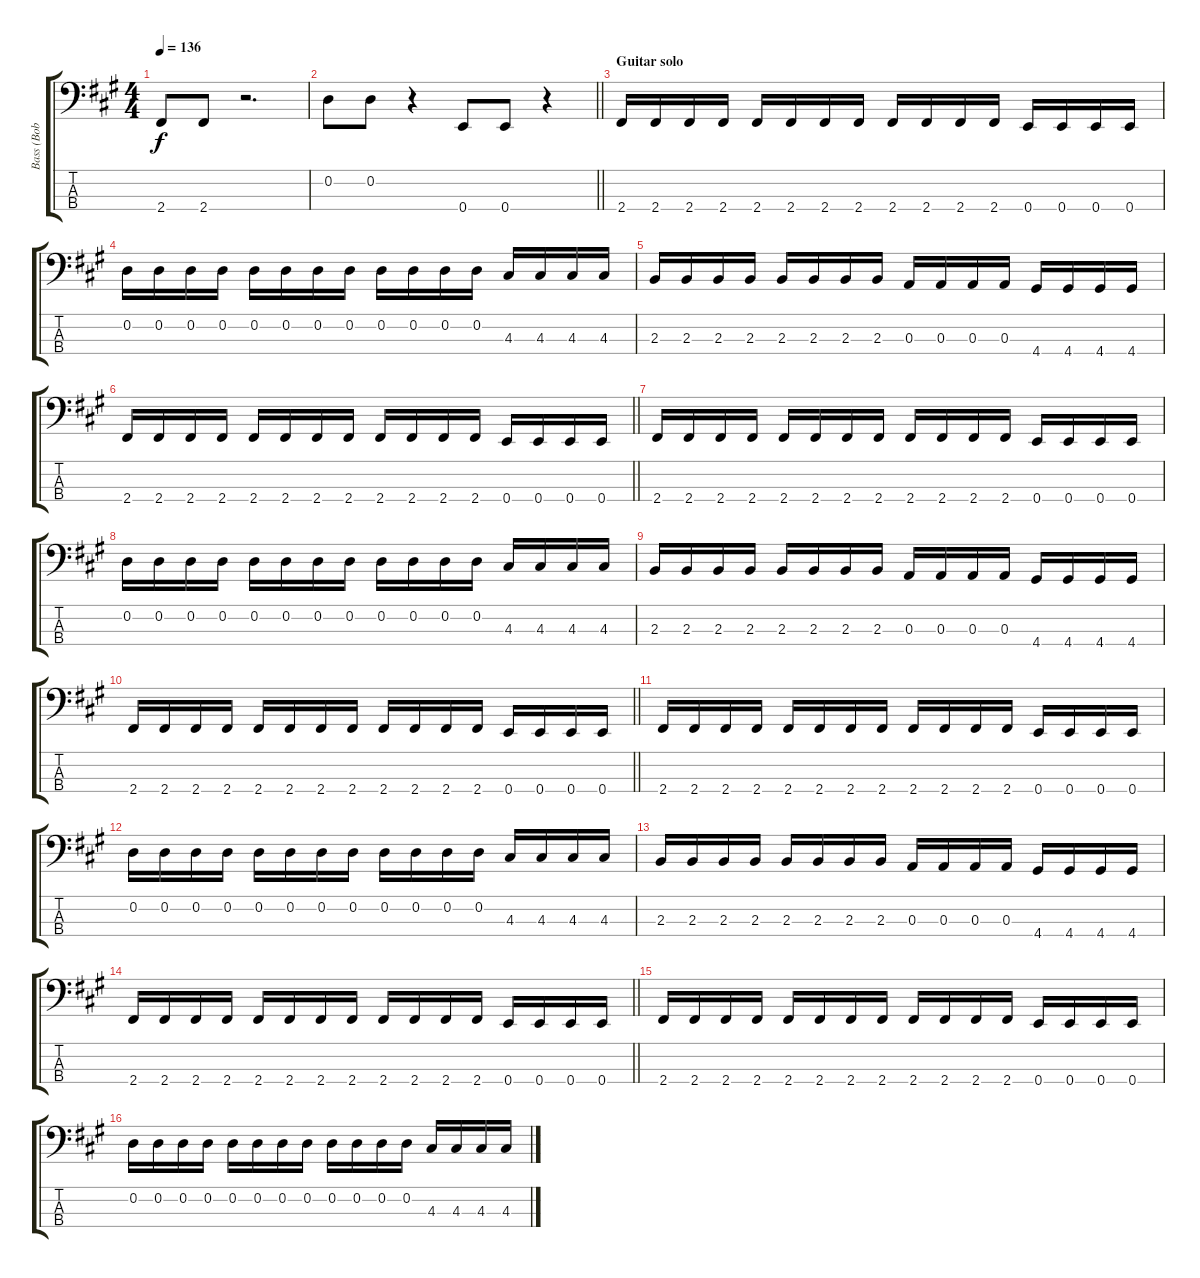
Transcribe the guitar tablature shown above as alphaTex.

\track ("Bass (Bob Daisley)" "Bass (Bob ") {instrument electricbassfinger}
\staff {score tabs}
\tuning (G2 D2 A1 E1) {hide}
\ts (4 4)
\tempo 136
\clef f4
\ks a
2.4.8{dy f} 2.4.8 r.2{d} |
\barLineRight lightlight
0.2.8 0.2.8 r.4 0.4.8 0.4.8 r.4 |
\section ("" "Guitar solo")
2.4.16 2.4.16 2.4.16 2.4.16 2.4.16 2.4.16 2.4.16 2.4.16 2.4.16 2.4.16 2.4.16 2.4.16 0.4.16 0.4.16 0.4.16 0.4.16 |
0.2.16 0.2.16 0.2.16 0.2.16 0.2.16 0.2.16 0.2.16 0.2.16 0.2.16 0.2.16 0.2.16 0.2.16 4.3.16 4.3.16 4.3.16 4.3.16 |
2.3.16 2.3.16 2.3.16 2.3.16 2.3.16 2.3.16 2.3.16 2.3.16 0.3.16 0.3.16 0.3.16 0.3.16 4.4.16 4.4.16 4.4.16 4.4.16 |
\barLineRight lightlight
2.4.16 2.4.16 2.4.16 2.4.16 2.4.16 2.4.16 2.4.16 2.4.16 2.4.16 2.4.16 2.4.16 2.4.16 0.4.16 0.4.16 0.4.16 0.4.16 |
2.4.16 2.4.16 2.4.16 2.4.16 2.4.16 2.4.16 2.4.16 2.4.16 2.4.16 2.4.16 2.4.16 2.4.16 0.4.16 0.4.16 0.4.16 0.4.16 |
0.2.16 0.2.16 0.2.16 0.2.16 0.2.16 0.2.16 0.2.16 0.2.16 0.2.16 0.2.16 0.2.16 0.2.16 4.3.16 4.3.16 4.3.16 4.3.16 |
2.3.16 2.3.16 2.3.16 2.3.16 2.3.16 2.3.16 2.3.16 2.3.16 0.3.16 0.3.16 0.3.16 0.3.16 4.4.16 4.4.16 4.4.16 4.4.16 |
\barLineRight lightlight
2.4.16 2.4.16 2.4.16 2.4.16 2.4.16 2.4.16 2.4.16 2.4.16 2.4.16 2.4.16 2.4.16 2.4.16 0.4.16 0.4.16 0.4.16 0.4.16 |
2.4.16 2.4.16 2.4.16 2.4.16 2.4.16 2.4.16 2.4.16 2.4.16 2.4.16 2.4.16 2.4.16 2.4.16 0.4.16 0.4.16 0.4.16 0.4.16 |
0.2.16 0.2.16 0.2.16 0.2.16 0.2.16 0.2.16 0.2.16 0.2.16 0.2.16 0.2.16 0.2.16 0.2.16 4.3.16 4.3.16 4.3.16 4.3.16 |
2.3.16 2.3.16 2.3.16 2.3.16 2.3.16 2.3.16 2.3.16 2.3.16 0.3.16 0.3.16 0.3.16 0.3.16 4.4.16 4.4.16 4.4.16 4.4.16 |
\barLineRight lightlight
2.4.16 2.4.16 2.4.16 2.4.16 2.4.16 2.4.16 2.4.16 2.4.16 2.4.16 2.4.16 2.4.16 2.4.16 0.4.16 0.4.16 0.4.16 0.4.16 |
2.4.16 2.4.16 2.4.16 2.4.16 2.4.16 2.4.16 2.4.16 2.4.16 2.4.16 2.4.16 2.4.16 2.4.16 0.4.16 0.4.16 0.4.16 0.4.16 |
0.2.16 0.2.16 0.2.16 0.2.16 0.2.16 0.2.16 0.2.16 0.2.16 0.2.16 0.2.16 0.2.16 0.2.16 4.3.16 4.3.16 4.3.16 4.3.16
